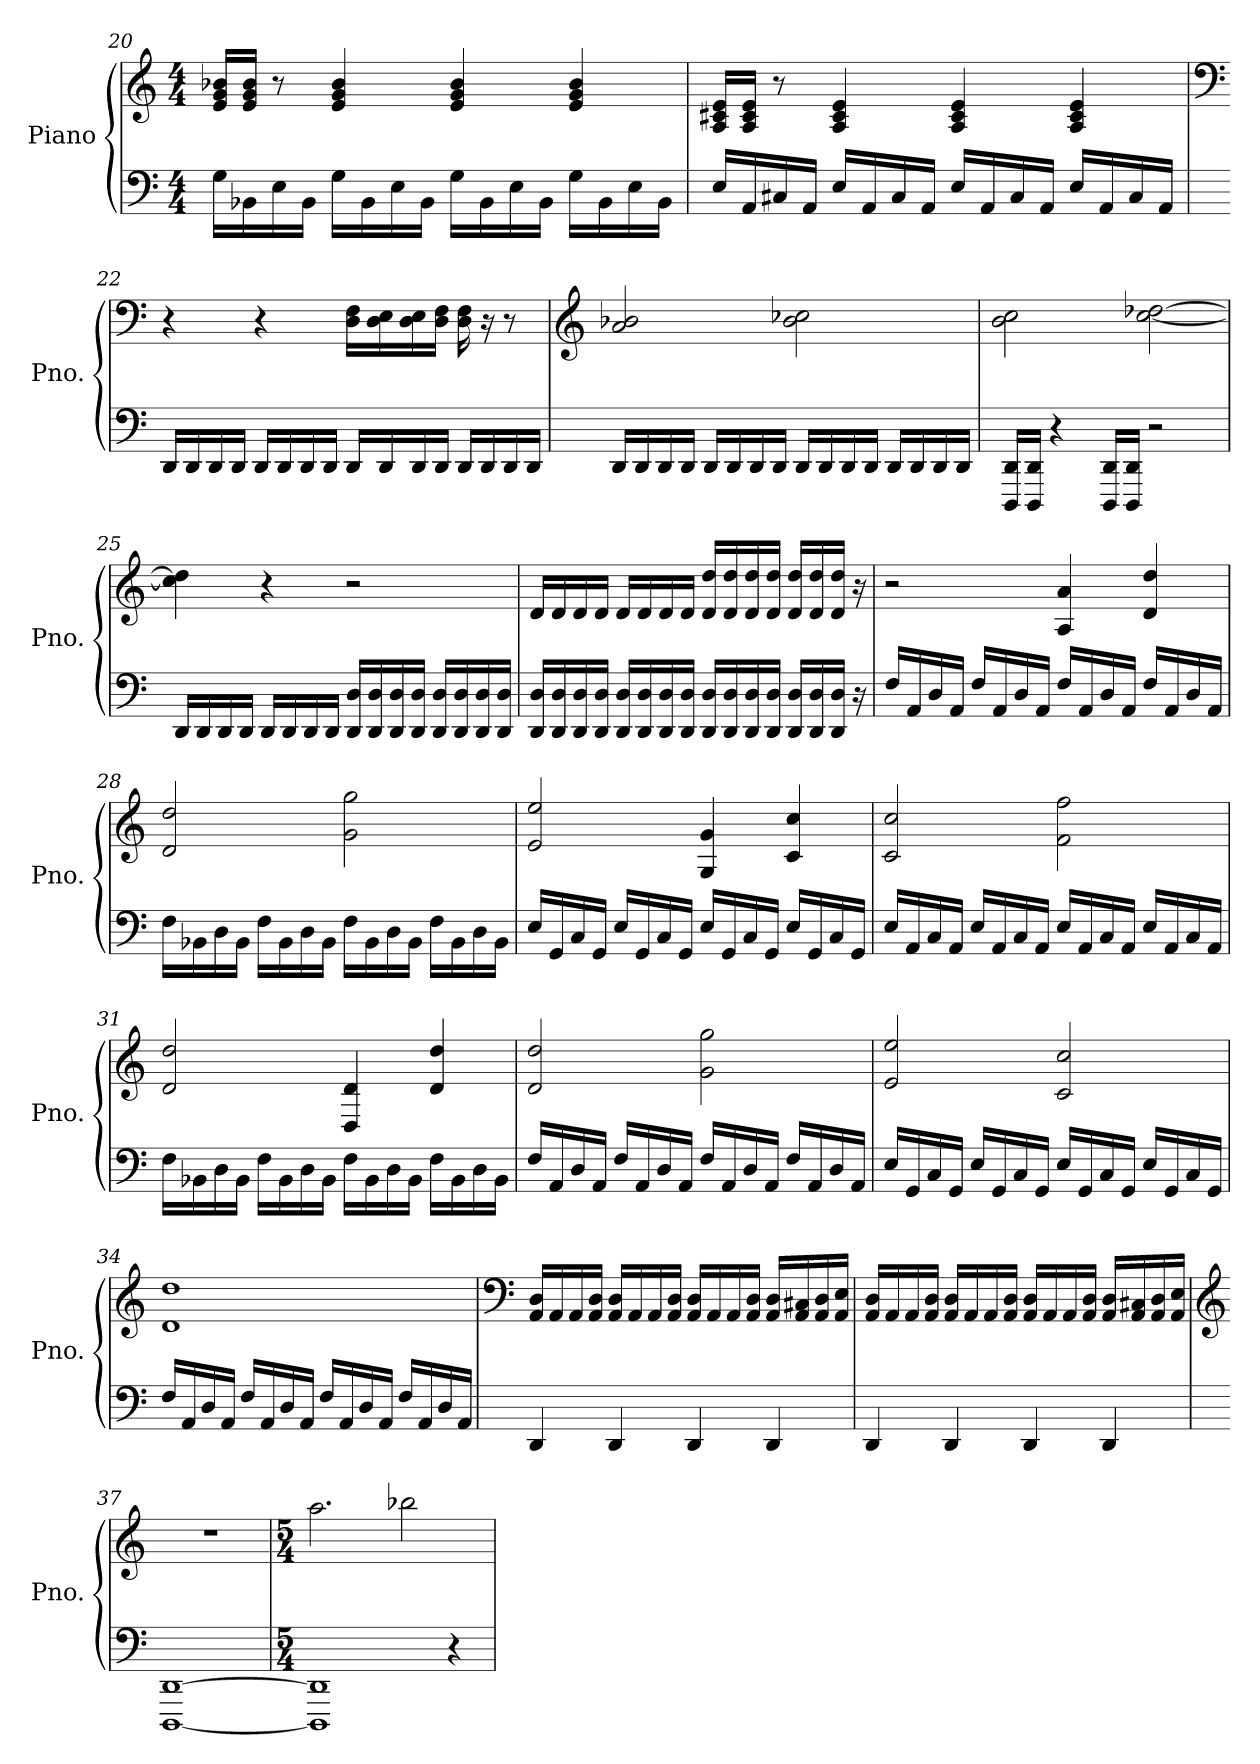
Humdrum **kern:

**kern	**kern
*part1	*part1
*staff2	*staff1
*I"Piano	*
*I'Pno.	*
*clefF4	*clefG2
*k[]	*k[]
*M4/4	*M4/4
=20	=20
16G\LL	16e/ 16g/ 16b-X/LL
16BB-X\	16e/ 16g/ 16b-/JJ
16E\	8r
16BB-\JJ	.
16G\LL	4e/ 4g/ 4b-/
16BB-\	.
16E\	.
16BB-\JJ	.
16G\LL	4e/ 4g/ 4b-/
16BB-\	.
16E\	.
16BB-\JJ	.
16G\LL	4e/ 4g/ 4b-/
16BB-\	.
16E\	.
16BB-\JJ	.
=21	=21
16E/LL	16A/ 16c#X/ 16e/LL
16AA/	16A/ 16c#/ 16e/JJ
16C#X/	8r
16AA/JJ	.
16E/LL	4A/ 4c#/ 4e/
16AA/	.
16C#/	.
16AA/JJ	.
16E/LL	4A/ 4c#/ 4e/
16AA/	.
16C#/	.
16AA/JJ	.
16E/LL	4A/ 4c#/ 4e/
16AA/	.
16C#/	.
16AA/JJ	.
!!LO:LB:g=z
=22	=22
*	*clefF4
16DD/LL	4r
16DD/	.
16DD/	.
16DD/JJ	.
16DD/LL	4r
16DD/	.
16DD/	.
16DD/JJ	.
16DD/LL	16D\ 16F\LL
16DD/	16D\ 16E\
16DD/	16D\ 16E\
16DD/JJ	16D\ 16F\JJ
16DD/LL	16D\ 16F\
16DD/	16r
16DD/	8r
16DD/JJ	.
=23	=23
*	*clefG2
16DD/LL	2a/ 2b-X/
16DD/	.
16DD/	.
16DD/JJ	.
16DD/LL	.
16DD/	.
16DD/	.
16DD/JJ	.
16DD/LL	2b-\ 2cc-X\
16DD/	.
16DD/	.
16DD/JJ	.
16DD/LL	.
16DD/	.
16DD/	.
16DD/JJ	.
=24	=24
16DDD/ 16DD/LL	2b\ 2cc\
16DDD/ 16DD/JJ	.
4r	.
16DDD/ 16DD/LL	.
16DDD/ 16DD/JJ	.
2r	[2cc\ [2dd-X\
!!LO:LB:g=z
=25	=25
16DD/LL	4cc\] 4dd-\]
16DD/	.
16DD/	.
16DD/JJ	.
16DD/LL	4r
16DD/	.
16DD/	.
16DD/JJ	.
16DD/ 16D/LL	2r
16DD/ 16D/	.
16DD/ 16D/	.
16DD/ 16D/JJ	.
16DD/ 16D/LL	.
16DD/ 16D/	.
16DD/ 16D/	.
16DD/ 16D/JJ	.
=26	=26
16DD/ 16D/LL	16d/LL
16DD/ 16D/	16d/
16DD/ 16D/	16d/
16DD/ 16D/JJ	16d/JJ
16DD/ 16D/LL	16d/LL
16DD/ 16D/	16d/
16DD/ 16D/	16d/
16DD/ 16D/JJ	16d/JJ
16DD/ 16D/LL	16d/ 16dd/LL
16DD/ 16D/	16d/ 16dd/
16DD/ 16D/	16d/ 16dd/
16DD/ 16D/JJ	16d/ 16dd/JJ
16DD/ 16D/LL	16d/ 16dd/LL
16DD/ 16D/	16d/ 16dd/
16DD/ 16D/JJ	16d/ 16dd/JJ
16r	16r
=27	=27
*	*MM107
16F/LL	2r
16AA/	.
16D/	.
16AA/JJ	.
16F/LL	.
16AA/	.
16D/	.
16AA/JJ	.
16F/LL	4A/ 4a/
16AA/	.
16D/	.
16AA/JJ	.
16F/LL	4d/ 4dd/
16AA/	.
16D/	.
16AA/JJ	.
!!LO:PB:g=z
=28	=28
16F\LL	2d/ 2dd/
16BB-X\	.
16D\	.
16BB-\JJ	.
16F\LL	.
16BB-\	.
16D\	.
16BB-\JJ	.
16F\LL	2g\ 2gg\
16BB-\	.
16D\	.
16BB-\JJ	.
16F\LL	.
16BB-\	.
16D\	.
16BB-\JJ	.
=29	=29
16E/LL	2e/ 2ee/
16GG/	.
16C/	.
16GG/JJ	.
16E/LL	.
16GG/	.
16C/	.
16GG/JJ	.
16E/LL	4G/ 4g/
16GG/	.
16C/	.
16GG/JJ	.
16E/LL	4c/ 4cc/
16GG/	.
16C/	.
16GG/JJ	.
=30	=30
16E/LL	2c/ 2cc/
16AA/	.
16C/	.
16AA/JJ	.
16E/LL	.
16AA/	.
16C/	.
16AA/JJ	.
16E/LL	2f\ 2ff\
16AA/	.
16C/	.
16AA/JJ	.
16E/LL	.
16AA/	.
16C/	.
16AA/JJ	.
=31	=31
16F\LL	2d/ 2dd/
16BB-X\	.
16D\	.
16BB-\JJ	.
16F\LL	.
16BB-\	.
16D\	.
16BB-\JJ	.
16F\LL	4D/ 4d/
16BB-\	.
16D\	.
16BB-\JJ	.
16F\LL	4d/ 4dd/
16BB-\	.
16D\	.
16BB-\JJ	.
!!LO:LB:g=z
=32	=32
16F/LL	2d/ 2dd/
16AA/	.
16D/	.
16AA/JJ	.
16F/LL	.
16AA/	.
16D/	.
16AA/JJ	.
16F/LL	2g\ 2gg\
16AA/	.
16D/	.
16AA/JJ	.
16F/LL	.
16AA/	.
16D/	.
16AA/JJ	.
=33	=33
16E/LL	2e/ 2ee/
16GG/	.
16C/	.
16GG/JJ	.
16E/LL	.
16GG/	.
16C/	.
16GG/JJ	.
16E/LL	2c/ 2cc/
16GG/	.
16C/	.
16GG/JJ	.
16E/LL	.
16GG/	.
16C/	.
16GG/JJ	.
=34	=34
16F/LL	1d 1dd
16AA/	.
16D/	.
16AA/JJ	.
16F/LL	.
16AA/	.
16D/	.
16AA/JJ	.
16F/LL	.
16AA/	.
16D/	.
16AA/JJ	.
16F/LL	.
16AA/	.
16D/	.
16AA/JJ	.
=35	=35
*	*clefF4
*	*MM112
4DD/	16AA/ 16D/LL
.	16AA/
.	16AA/
.	16AA/ 16D/JJ
4DD/	16AA/ 16D/LL
.	16AA/
.	16AA/
.	16AA/ 16D/JJ
4DD/	16AA/ 16D/LL
.	16AA/
.	16AA/
.	16AA/ 16D/JJ
4DD/	16AA/ 16D/LL
.	16AA/ 16C#X/
.	16AA/ 16D/
.	16AA/ 16E/JJ
!!LO:LB:g=z
=36	=36
4DD/	16AA/ 16D/LL
.	16AA/
.	16AA/
.	16AA/ 16D/JJ
4DD/	16AA/ 16D/LL
.	16AA/
.	16AA/
.	16AA/ 16D/JJ
4DD/	16AA/ 16D/LL
.	16AA/
.	16AA/
.	16AA/ 16D/JJ
4DD/	16AA/ 16D/LL
.	16AA/ 16C#X/
.	16AA/ 16D/
.	16AA/ 16E/JJ
=37	=37
*	*clefG2
*	*MM84
[1DDD [1DD	1r
=38	=38
*M5/4	*M5/4
1DDD] 1DD]	2.aa\
.	2bb-X\
4r	.
=	=
*-	*-
